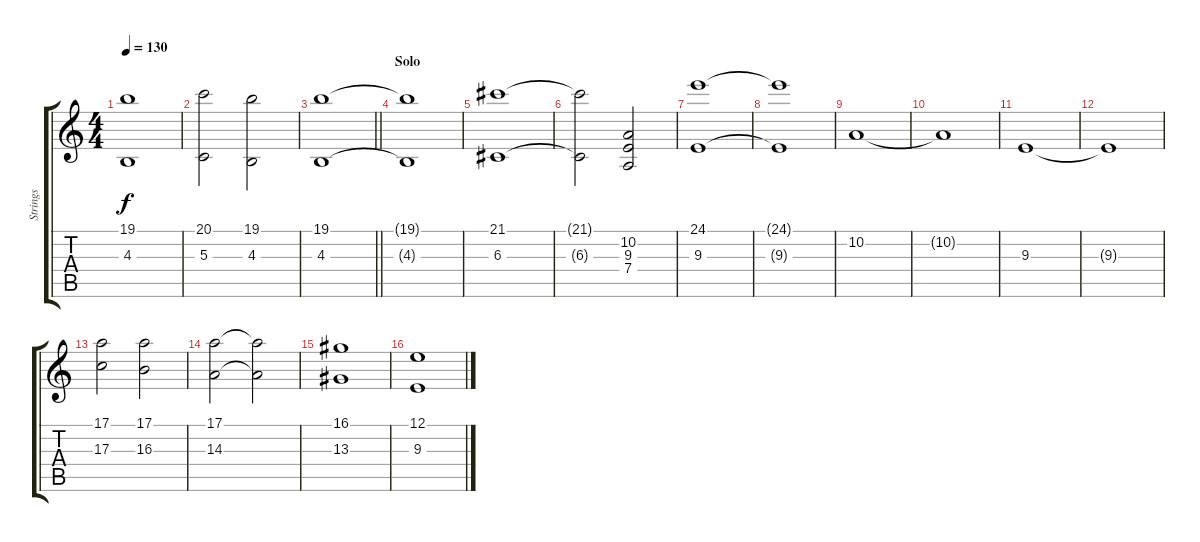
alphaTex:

\track ("Strings" "Strings") {instrument stringensemble1}
\staff {score tabs}
\tuning (E4 B3 G3 D3 A2 E2) {hide}
\ts (4 4)
\tempo 130
\clef g2
\ks c
(19.1 4.3).1{dy f} |
(20.1 5.3).2 (19.1 4.3).2 |
\barLineRight lightlight
(19.1 4.3).1 |
\section ("" "Solo")
(19.1{t} 4.3{t}).1 |
(21.1 6.3).1 |
(21.1{t} 6.3{t}).2 (10.2 9.3 7.4).2 |
(24.1 9.3).1 |
(24.1{t} 9.3{t}).1 |
10.2.1 |
10.2{t}.1 |
9.3.1 |
9.3{t}.1 |
(17.1 17.3).2 (17.1 16.3).2 |
(17.1 14.3).2 (17.1{t} 14.3{t}).2 |
(16.1 13.3).1 |
(12.1 9.3).1
